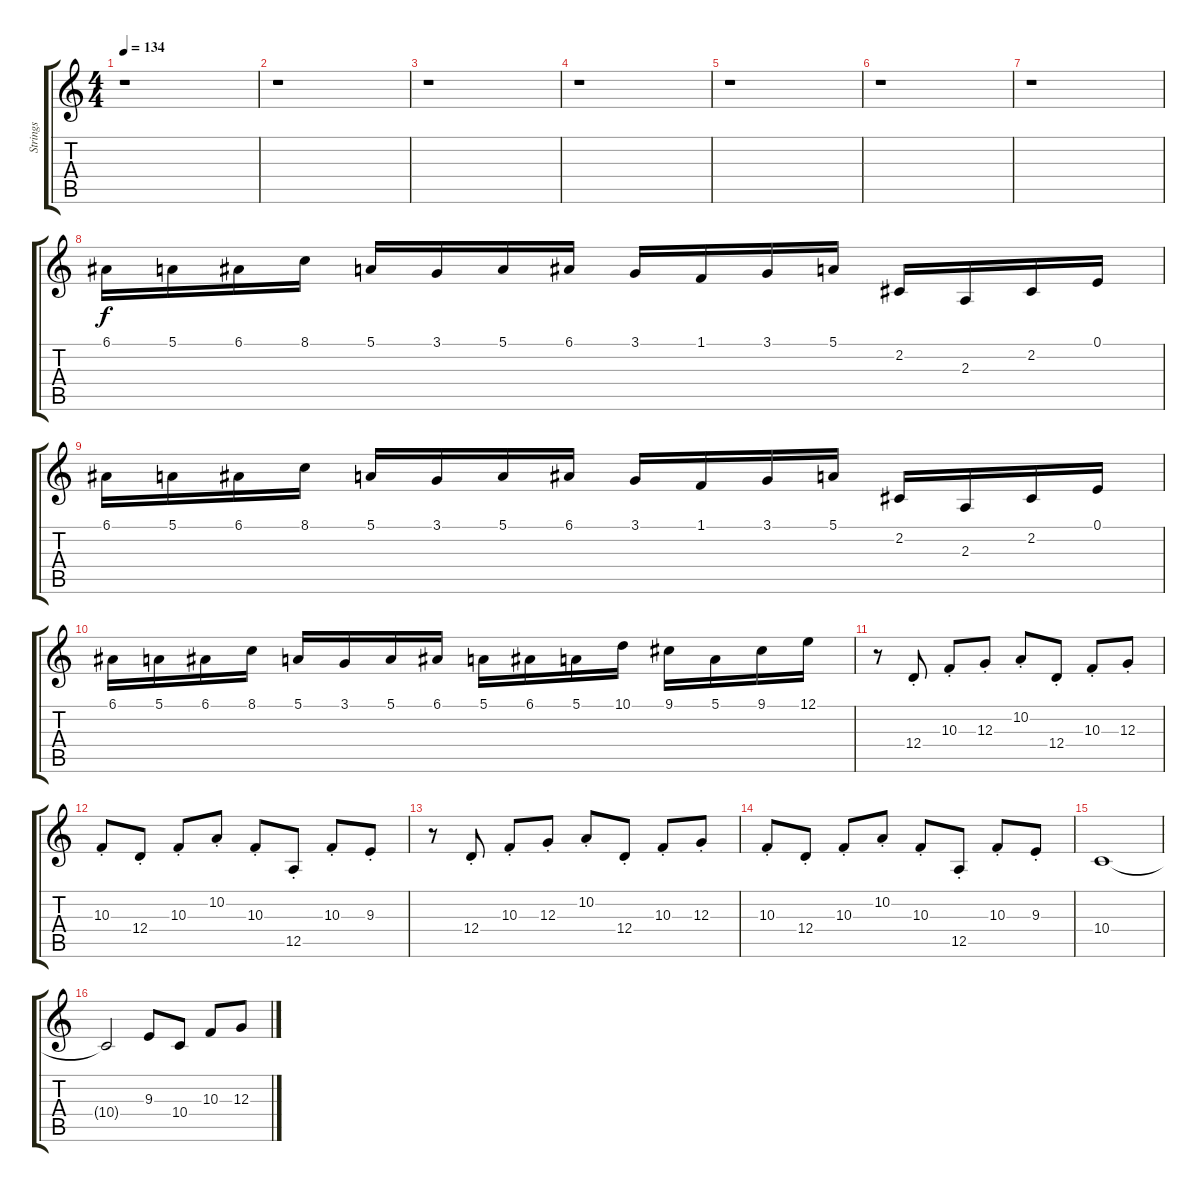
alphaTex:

\track ("Strings" "Strings") {instrument tremolostrings}
\staff {score tabs}
\tuning (E4 B3 G3 D3 A2 E2) {hide}
\ts (4 4)
\tempo 134
\clef g2
\ks c
r.1{dy f} |
r.1 |
r.1 |
r.1 |
r.1 |
r.1 |
r.1 |
6.1.16 5.1.16 6.1.16 8.1.16 5.1.16 3.1.16 5.1.16 6.1.16 3.1.16 1.1.16 3.1.16 5.1.16 2.2.16 2.3.16 2.2.16 0.1.16 |
6.1.16 5.1.16 6.1.16 8.1.16 5.1.16 3.1.16 5.1.16 6.1.16 3.1.16 1.1.16 3.1.16 5.1.16 2.2.16 2.3.16 2.2.16 0.1.16 |
6.1.16 5.1.16 6.1.16 8.1.16 5.1.16 3.1.16 5.1.16 6.1.16 5.1.16 6.1.16 5.1.16 10.1.16 9.1.16 5.1.16 9.1.16 12.1.16 |
r.8 12.4{st}.8 10.3{st}.8 12.3{st}.8 10.2{st}.8 12.4{st}.8 10.3{st}.8 12.3{st}.8 |
10.3{st}.8 12.4{st}.8 10.3{st}.8 10.2{st}.8 10.3{st}.8 12.5{st}.8 10.3{st}.8 9.3{st}.8 |
r.8 12.4{st}.8 10.3{st}.8 12.3{st}.8 10.2{st}.8 12.4{st}.8 10.3{st}.8 12.3{st}.8 |
10.3{st}.8 12.4{st}.8 10.3{st}.8 10.2{st}.8 10.3{st}.8 12.5{st}.8 10.3{st}.8 9.3{st}.8 |
10.4.1 |
10.4{t}.2 9.3.8 10.4.8 10.3.8 12.3.8
